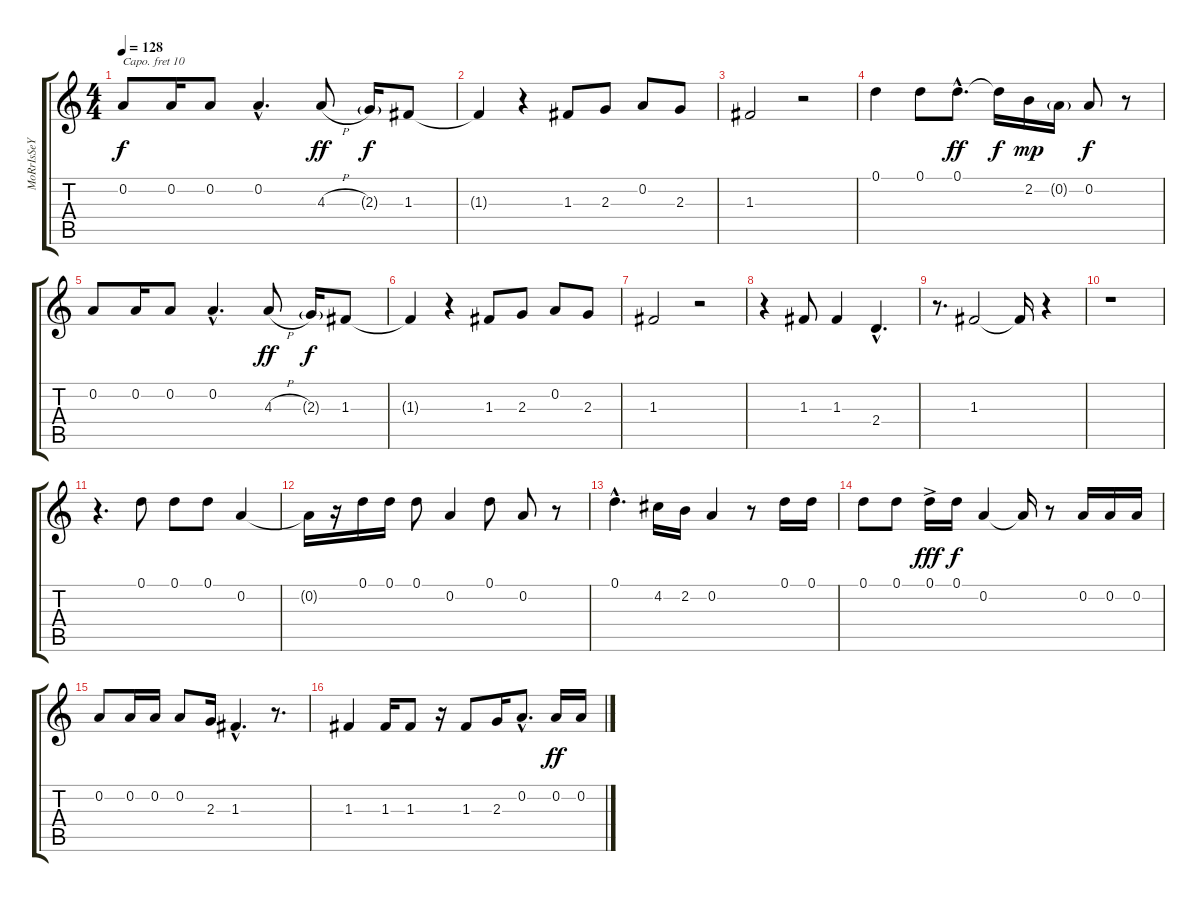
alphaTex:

\track ("MoRrIsSeY" "MoRrIsSeY") {instrument flute}
\staff {score tabs}
\capo 10
\tuning (E4 B3 G3 D3 A2 E2) {hide}
\ts (4 4)
\tempo 128
\clef g2
\ks c
0.2.8{dy f volume 15} 0.2.16 0.2.8 0.2{hac}.4{d} 4.3{h}.8{dy ff volume 14} 2.3{g}.16{dy f volume 15} 1.3.8 |
1.3{t}.4 r.4 1.3.8 2.3.8 0.2.8 2.3.8 |
1.3.2 r.2 |
0.1.4 0.1.8 0.1{hac}.8{d dy ff} 0.1{t}.16{dy f} 2.2.16{dy mp volume 16} 0.2{g}.16 0.2.8{dy f} r.8 |
0.2.8{volume 15} 0.2.16 0.2.8 0.2{hac}.4{d} 4.3{h}.8{dy ff volume 14} 2.3{g}.16{dy f volume 15} 1.3.8 |
1.3{t}.4 r.4 1.3.8 2.3.8 0.2.8 2.3.8 |
1.3.2 r.2 |
r.4 1.3.8 1.3.4 2.4{hac}.4{d} |
r.8{d} 1.3.2 1.3{t}.16 r.4 |
r.1 |
r.4{d} 0.1.8 0.1.8 0.1.8 0.2.4 |
0.2{t}.16 r.16 0.1.16 0.1.16 0.1.8 0.2.4 0.1.8 0.2.8 r.8 |
0.1{hac}.4{d} 4.2.16 2.2.16 0.2.4 r.8 0.1.16 0.1.16 |
0.1.8 0.1.8 0.1{ac}.16{dy fff volume 14} 0.1.16{dy f volume 15} 0.2.4 0.2{t}.16 r.8 0.2.16 0.2.16 0.2.16 |
0.2.8 0.2.16 0.2.16 0.2.8 2.3.16 1.3{hac}.4{d} r.8{d} |
1.3.4 1.3.16 1.3.8 r.16 1.3.8 2.3.16 0.2{hac}.8{d} 0.2.16{dy ff} 0.2.16
